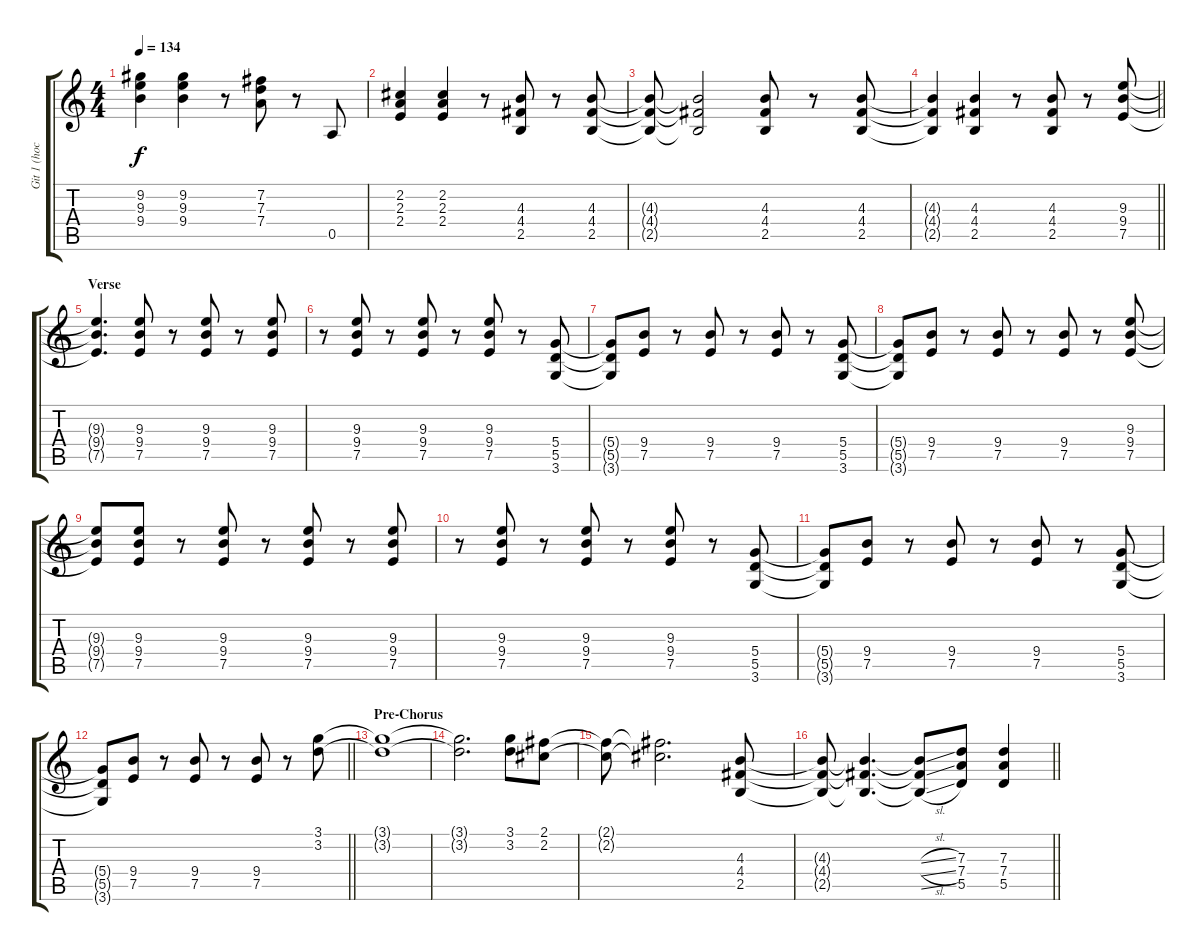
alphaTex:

\track ("Git 1 (hoch)" "Git 1 (hoc") {instrument distortionguitar}
\staff {score tabs}
\tuning (E4 B3 G3 D3 A2 E2) {hide}
\ts (4 4)
\tempo 134
\clef g2
\ks c
(9.2 9.3 9.4).4{dy f} (9.2 9.3 9.4).4 r.8 (7.2 7.3 7.4).8 r.8 0.5.8 |
(2.2 2.3 2.4).4 (2.2 2.3 2.4).4 r.8 (4.3 4.4 2.5).8 r.8 (4.3 4.4 2.5).8 |
(4.3{t} 4.4{t} 2.5{t}).8 (4.3{t} 4.4{t} 2.5{t}).2 (4.3 4.4 2.5).8 r.8 (4.3 4.4 2.5).8 |
\barLineRight lightlight
(4.3{t} 4.4{t} 2.5{t}).4 (4.3 4.4 2.5).4 r.8 (4.3 4.4 2.5).8 r.8 (9.3 9.4 7.5).8 |
\section ("" "Verse")
(9.3{t} 9.4{t} 7.5{t}).4{d} (9.3 9.4 7.5).8 r.8 (9.3 9.4 7.5).8 r.8 (9.3 9.4 7.5).8 |
r.8 (9.3 9.4 7.5).8 r.8 (9.3 9.4 7.5).8 r.8 (9.3 9.4 7.5).8 r.8 (5.4 5.5 3.6).8 |
(5.4{t} 5.5{t} 3.6{t}).8 (9.4 7.5).8 r.8 (9.4 7.5).8 r.8 (9.4 7.5).8 r.8 (5.4 5.5 3.6).8 |
(5.4{t} 5.5{t} 3.6{t}).8 (9.4 7.5).8 r.8 (9.4 7.5).8 r.8 (9.4 7.5).8 r.8 (9.3 9.4 7.5).8 |
(9.3{t} 9.4{t} 7.5{t}).8 (9.3 9.4 7.5).8 r.8 (9.3 9.4 7.5).8 r.8 (9.3 9.4 7.5).8 r.8 (9.3 9.4 7.5).8 |
r.8 (9.3 9.4 7.5).8 r.8 (9.3 9.4 7.5).8 r.8 (9.3 9.4 7.5).8 r.8 (5.4 5.5 3.6).8 |
(5.4{t} 5.5{t} 3.6{t}).8 (9.4 7.5).8 r.8 (9.4 7.5).8 r.8 (9.4 7.5).8 r.8 (5.4 5.5 3.6).8 |
\barLineRight lightlight
(5.4{t} 5.5{t} 3.6{t}).8 (9.4 7.5).8 r.8 (9.4 7.5).8 r.8 (9.4 7.5).8 r.8 (3.1 3.2).8 |
\section ("" "Pre-Chorus")
(3.1{t} 3.2{t}).1 |
(3.1{t} 3.2{t}).2{d} (3.1 3.2).8 (2.1 2.2).8 |
(2.1{t} 2.2{t}).8 (2.1{t} 2.2{t}).2{d} (4.3 4.4 2.5).8 |
\barLineRight lightlight
(4.3{t} 4.4{t} 2.5{t}).8 (4.3{t} 4.4{t} 2.5{t}).4{d} (4.3{sl t} 4.4{sl t} 2.5{sl t}).8 (7.3 7.4 5.5).8 (7.3 7.4 5.5).4
